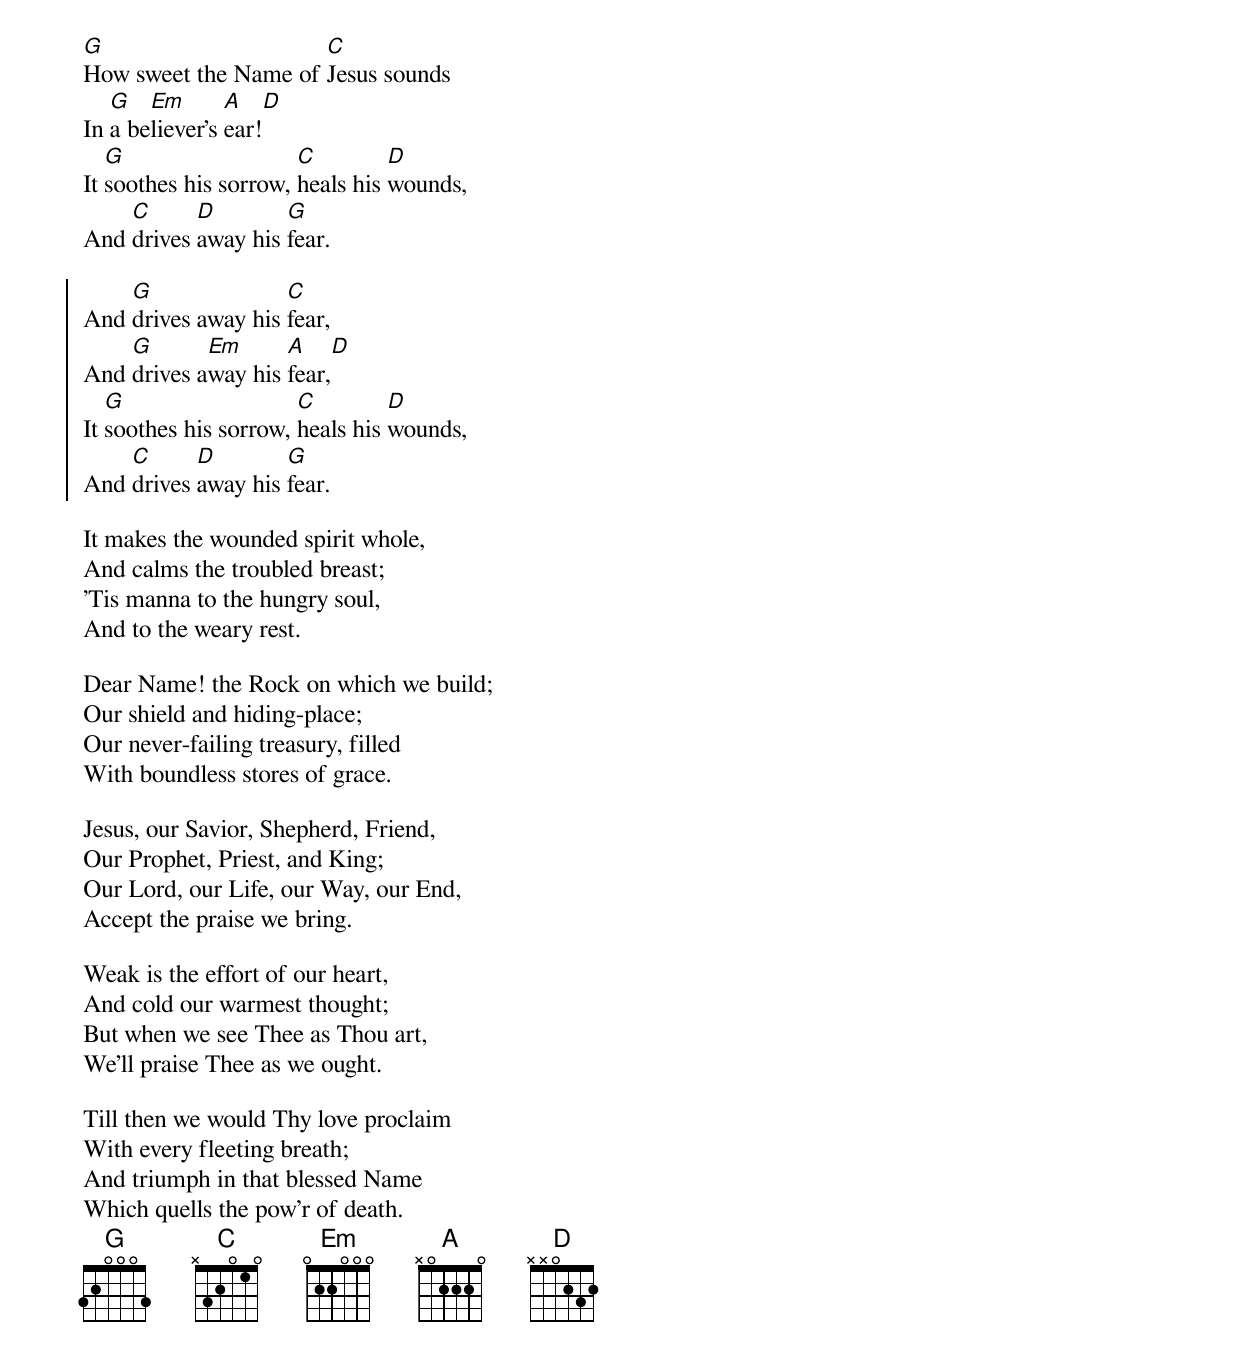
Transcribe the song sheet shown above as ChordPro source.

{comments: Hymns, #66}
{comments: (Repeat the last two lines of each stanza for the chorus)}

[G]How sweet the Name of [C]Jesus sounds
In [G]a be[Em]liever’s [A]ear![D]
It [G]soothes his sorrow, [C]heals his [D]wounds,
And [C]drives [D]away his [G]fear.

{start_of_chorus}
And [G]drives away his [C]fear,
And [G]drives a[Em]way his [A]fear,[D]
It [G]soothes his sorrow, [C]heals his [D]wounds,
And [C]drives [D]away his [G]fear.
{end_of_chorus}

It makes the wounded spirit whole,
And calms the troubled breast;
’Tis manna to the hungry soul,
And to the weary rest.

Dear Name! the Rock on which we build;
Our shield and hiding-place;
Our never-failing treasury, filled
With boundless stores of grace.

Jesus, our Savior, Shepherd, Friend,
Our Prophet, Priest, and King;
Our Lord, our Life, our Way, our End,
Accept the praise we bring.

Weak is the effort of our heart,
And cold our warmest thought;
But when we see Thee as Thou art,
We’ll praise Thee as we ought.

Till then we would Thy love proclaim
With every fleeting breath;
And triumph in that blessed Name
Which quells the pow’r of death.
